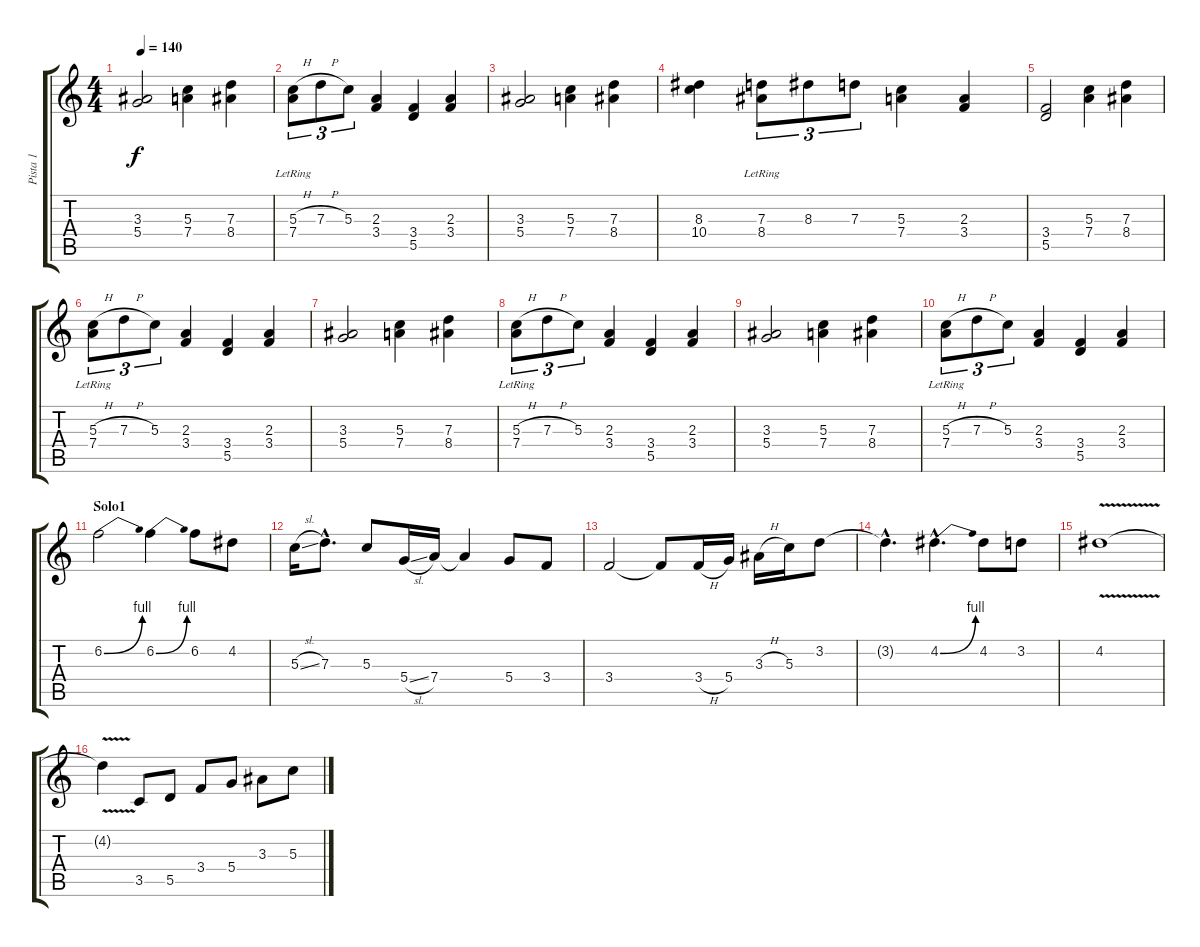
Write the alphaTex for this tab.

\track ("Pista 1" "Pista 1") {instrument overdrivenguitar}
\staff {score tabs}
\tuning (E4 B3 G3 D3 A2 E2) {hide}
\ts (4 4)
\tempo 140
\clef g2
\ks c
(3.3 5.4).2{dy f} (5.3 7.4).4 (7.3 8.4).4 |
(5.3{h} 7.4{lr}).8{tu (3 2)} 7.3{h}.8{tu (3 2)} 5.3.8{tu (3 2)} (2.3 3.4).4 (3.4 5.5).4 (2.3 3.4).4 |
(3.3 5.4).2 (5.3 7.4).4 (7.3 8.4).4 |
(8.3 10.4).4 (7.3 8.4{lr}).8{tu (3 2)} 8.3.8{tu (3 2)} 7.3.8{tu (3 2)} (5.3 7.4).4 (2.3 3.4).4 |
(3.4 5.5).2 (5.3 7.4).4 (7.3 8.4).4 |
(5.3{h} 7.4{lr}).8{tu (3 2)} 7.3{h}.8{tu (3 2)} 5.3.8{tu (3 2)} (2.3 3.4).4 (3.4 5.5).4 (2.3 3.4).4 |
(3.3 5.4).2 (5.3 7.4).4 (7.3 8.4).4 |
(5.3{h} 7.4{lr}).8{tu (3 2)} 7.3{h}.8{tu (3 2)} 5.3.8{tu (3 2)} (2.3 3.4).4 (3.4 5.5).4 (2.3 3.4).4 |
(3.3 5.4).2 (5.3 7.4).4 (7.3 8.4).4 |
(5.3{h} 7.4{lr}).8{tu (3 2)} 7.3{h}.8{tu (3 2)} 5.3.8{tu (3 2)} (2.3 3.4).4 (3.4 5.5).4 (2.3 3.4).4 |
\section ("" "Solo1")
6.2{be (bend 0 0 60 4)}.2{volume 16} 6.2{be (bend 0 0 60 4)}.4 6.2.8 4.2.8 |
5.3{sl}.16 7.3{hac}.8{d} 5.3.8 5.4{sl}.16 7.4.16 7.4{t}.4 5.4.8 3.4.8 |
3.4.2 3.4{t}.8 3.4{h}.16 5.4.16 3.3{h}.16 5.3.16 3.2.8 |
3.2{hac t}.4{d} 4.2{be (bend 0 0 60 4) hac}.4{d} 4.2.8 3.2.8 |
4.2{v}.1 |
4.2{t}.4 3.5.8 5.5.8 3.4.8 5.4.8 3.3.8 5.3.8
